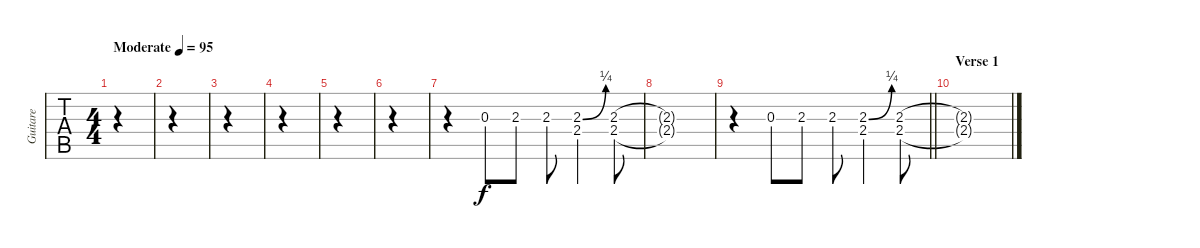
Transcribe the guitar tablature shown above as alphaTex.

\track ("Guitare" "Guitare") {instrument electricguitarclean}
\staff {tabs}
\tuning (E4 B3 G3 D3 A2 E2) {hide}
\ts (4 4)
\tempo (95 "Moderate")
\clef g2
\ks c
|
|
|
|
|
|
r.4 0.3.8 2.3.8 2.3.8 (2.3{be (bend 0 0 60 1)} 2.4).4 (2.3 2.4).8 |
(2.3{t} 2.4{t}).1 |
\barLineRight lightlight
r.4 0.3.8 2.3.8 2.3.8 (2.3{be (bend 0 0 60 1)} 2.4).4 (2.3 2.4).8 |
\section ("" "Verse 1")
(2.3{t} 2.4{t}).1
